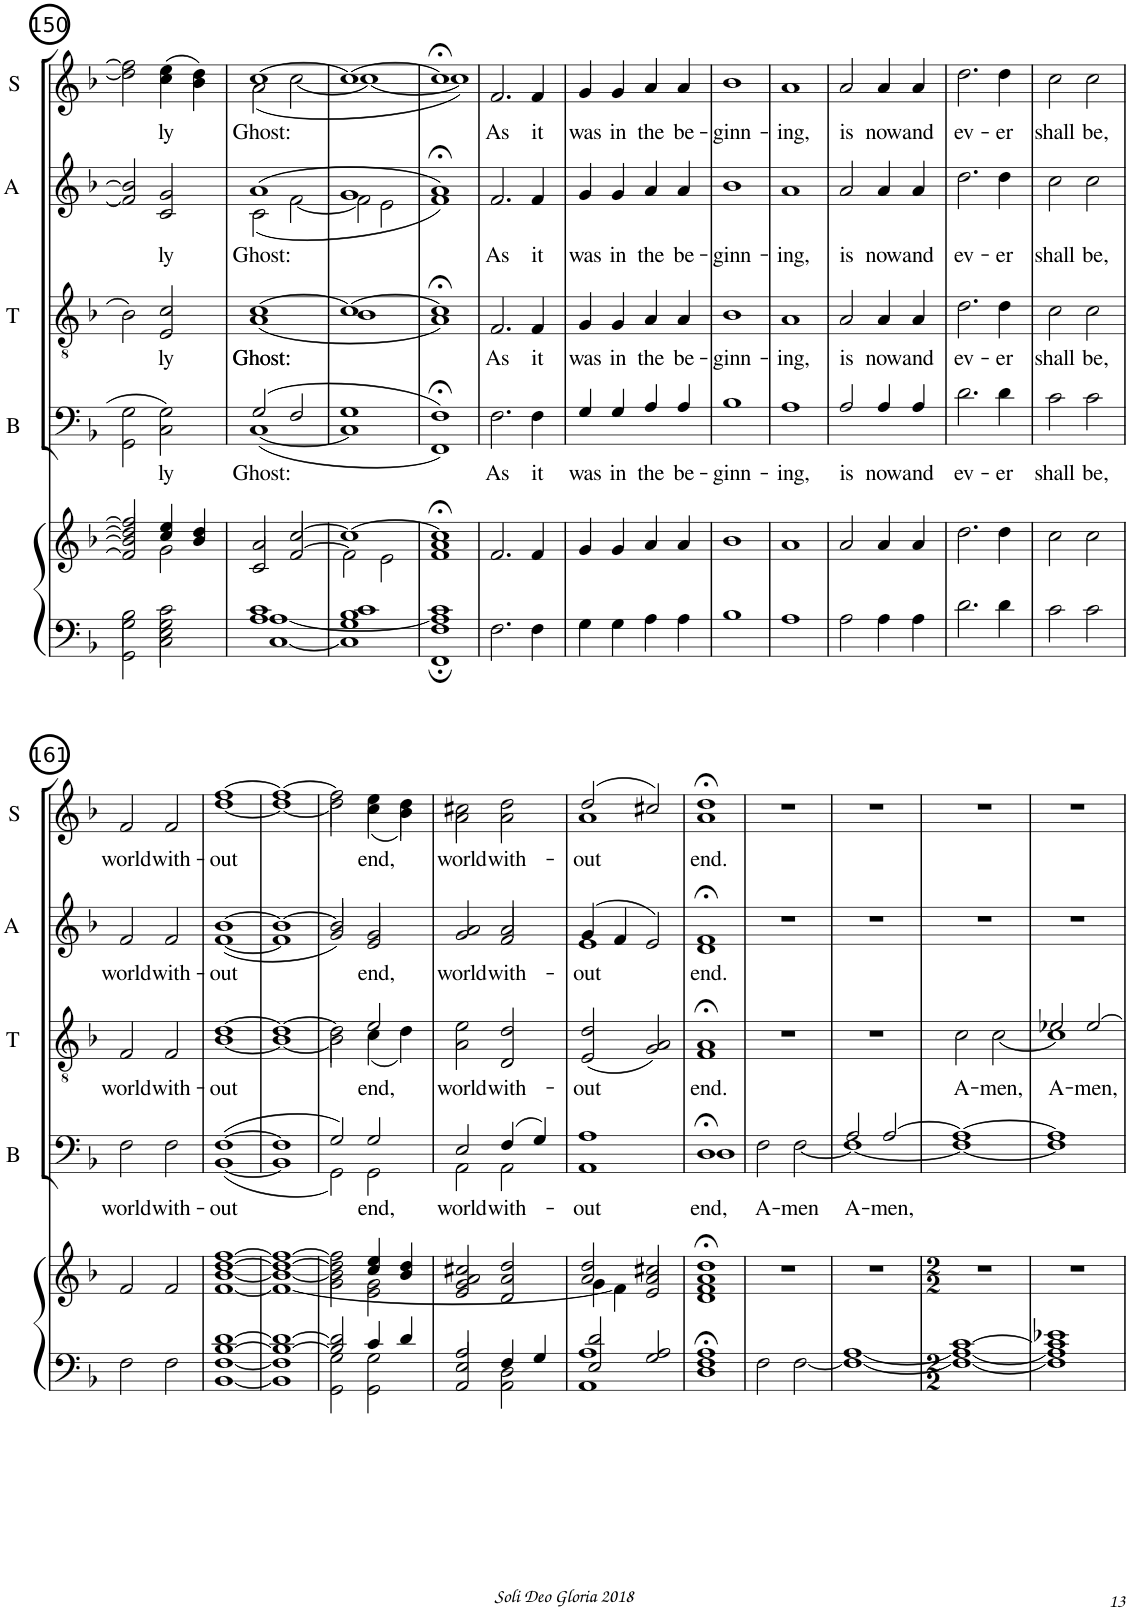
**kern	**kern	**kern	**text	**kern	**text	**kern	**text	**kern	**text
*part6	*part5	*part4	*part4	*part3	*part3	*part2	*part2	*part1	*part1
*staff6	*staff5	*staff4	*staff4	*staff3	*staff3	*staff2	*staff2	*staff1	*staff1
*	*	*I"Bass	*	*I"Tenor	*	*I"Alto	*	*I"Soprano	*
*	*	*I'B	*	*I'T	*	*I'A	*	*I'S	*
!!LO:PB:g=z
*clefF4	*clefG2	*clefF4	*	*clefGv2	*	*clefG2	*	*clefG2	*
*	*	*	*	*ITrd1c2	*	*	*	*	*
*k[b-]	*k[b-]	*k[b-]	*	*k[b-]	*	*k[b-]	*	*k[b-]	*
*F:	*F:	*F:	*	*F:	*	*F:	*	*F:	*
*M4/4	*M4/4	*M2/2	*	*M2/2	*	*M2/2	*	*M2/2	*
=150	=150	=150	=150	=150	=150	=150	=150	=150	=150
*^	*^	*	*	*	*	*	*	*	*
2B-\	2GG\ 2G\	2dd/] 2ff/]	2f/] 2b-/]	2GG\ 2G\	.	2B-\	.	2f/] 2b-/]	.	2dd\] 2ff\]	.
!	!	!	!	!	!LO:LY:b	!	!LO:LY:b	!	!LO:LY:b	!	!LO:LY:b
2E\ 2c\	2C\ 2G\	4cc/ 4ee/	2g\	2C\ 2G\	ly	2E/ 2c/	ly	2c/ 2g/	ly	(>4cc\ 4ee\	ly
.	.	4b-/ 4dd/	.	.	.	.	.	.	.	4b-\ 4dd\)	.
=151	=151	=151	=151	=151	=151	=151	=151	=151	=151	=151	=151
*	*	*	*	*^	*	*	*	*	*	*	*
!	!	!	!	!	!	!LO:LY:b	!	!LO:LY:b	!	!	!	!
*	*	*	*	*	*	*	*^	*	*	*	*	*
!	!	!	!	!	!	!	!	!	!LO:LY:b	!	!LO:LY:b	!	!LO:LY:b
*	*	*	*	*	*	*	*	*	*	*^	*	*^	*
1A 1c	[<1C [<1A	2a/	2c/	(>2G/	(<[<1C	Ghost:	[>1c	(<1A	Ghost:	(>1a	(<2c\	Ghost:	[>1cc	(<2a\	Ghost:
.	.	[>2cc/	[>2f/	2F/	.	.	.	.	.	.	[<2f\	.	.	[<2cc\	.
=152	=152	=152	=152	=152	=152	=152	=152	=152	=152	=152	=152	=152	=152	=152	=152
1G 1B- 1c	1C]	1cc_	2f\]	1G	1C]	.	1c_	1B-	.	1g	2f\]	.	1cc_	1cc_	.
.	.	.	2e\	.	.	.	.	.	.	.	2e\	.	.	.	.
=153	=153	=153	=153	=153	=153	=153	=153	=153	=153	=153	=153	=153	=153	=153	=153
1F 1A] 1c	1FF;	1cc;<]	1f 1a	1F;<)	1FF)	.	1c;<]	1A)	.	1a;<)	1f)	.	1cc;<]	1cc])	.
=154	=154	=154	=154	=154	=154	=154	=154	=154	=154	=154	=154	=154	=154	=154	=154
!	!	!	!	!	!	!LO:LY:b	!	!	!LO:LY:b	!	!	!LO:LY:b	!	!	!LO:LY:b
*v	*v	*	*	*v	*v	*	*v	*v	*	*v	*v	*	*v	*v	*
*	*v	*v	*	*	*	*	*	*	*	*
2.F\	2.f/	2.F\	As	2.F/	As	2.f/	As	2.f/	As
!	!	!	!LO:LY:b	!	!LO:LY:b	!	!LO:LY:b	!	!LO:LY:b
4F\	4f/	4F\	it	4F/	it	4f/	it	4f/	it
=155	=155	=155	=155	=155	=155	=155	=155	=155	=155
!	!	!	!LO:LY:b	!	!LO:LY:b	!	!LO:LY:b	!	!LO:LY:b
4G\	4g/	4G/	was	4G/	was	4g/	was	4g/	was
!	!	!	!LO:LY:b	!	!LO:LY:b	!	!LO:LY:b	!	!LO:LY:b
4G\	4g/	4G/	in	4G/	in	4g/	in	4g/	in
!	!	!	!LO:LY:b	!	!LO:LY:b	!	!LO:LY:b	!	!LO:LY:b
4A\	4a/	4A/	the	4A/	the	4a/	the	4a/	the
!	!	!	!LO:LY:b	!	!LO:LY:b	!	!LO:LY:b	!	!LO:LY:b
4A\	4a/	4A/	be-	4A/	be-	4a/	be-	4a/	be-
=156	=156	=156	=156	=156	=156	=156	=156	=156	=156
!	!	!	!LO:LY:b	!	!LO:LY:b	!	!LO:LY:b	!	!LO:LY:b
1B-	1b-	1B-	-ginn-	1B-	-ginn-	1b-	-ginn-	1b-	-ginn-
=157	=157	=157	=157	=157	=157	=157	=157	=157	=157
!	!	!	!LO:LY:b	!	!LO:LY:b	!	!LO:LY:b	!	!LO:LY:b
1A	1a	1A	-ing,	1A	-ing,	1a	-ing,	1a	-ing,
=158	=158	=158	=158	=158	=158	=158	=158	=158	=158
!	!	!	!LO:LY:b	!	!LO:LY:b	!	!LO:LY:b	!	!LO:LY:b
2A\	2a/	2A/	is	2A/	is	2a/	is	2a/	is
!	!	!	!LO:LY:b	!	!LO:LY:b	!	!LO:LY:b	!	!LO:LY:b
4A\	4a/	4A/	now	4A/	now	4a/	now	4a/	now
!	!	!	!LO:LY:b	!	!LO:LY:b	!	!LO:LY:b	!	!LO:LY:b
4A\	4a/	4A/	and	4A/	and	4a/	and	4a/	and
=159	=159	=159	=159	=159	=159	=159	=159	=159	=159
!	!	!	!LO:LY:b	!	!LO:LY:b	!	!LO:LY:b	!	!LO:LY:b
2.d\	2.dd\	2.d\	ev-	2.d\	ev-	2.dd\	ev-	2.dd\	ev-
!	!	!	!LO:LY:b	!	!LO:LY:b	!	!LO:LY:b	!	!LO:LY:b
4d\	4dd\	4d\	-er	4d\	-er	4dd\	-er	4dd\	-er
=160	=160	=160	=160	=160	=160	=160	=160	=160	=160
!	!	!	!LO:LY:b	!	!LO:LY:b	!	!LO:LY:b	!	!LO:LY:b
2c\	2cc\	2c\	shall	2c\	shall	2cc\	shall	2cc\	shall
!	!	!	!LO:LY:b	!	!LO:LY:b	!	!LO:LY:b	!	!LO:LY:b
2c\	2cc\	2c\	be,	2c\	be,	2cc\	be,	2cc\	be,
!!LO:LB:g=z
=161	=161	=161	=161	=161	=161	=161	=161	=161	=161
*	*	*^	*	*	*	*	*	*	*
!	!	!	!	!LO:LY:b	!	!LO:LY:b	!	!LO:LY:b	!	!LO:LY:b
2F\	2f/	1ryy	2F\	world	2F/	world	2f/	world	2f/	world
!	!	!	!	!LO:LY:b	!	!LO:LY:b	!	!LO:LY:b	!	!LO:LY:b
2F\	2f/	.	2F\	with-	2F/	with-	2f/	with-	2f/	with-
=162	=162	=162	=162	=162	=162	=162	=162	=162	=162	=162
*^	*^	*	*	*	*	*	*	*	*	*
!	!	!	!	!	!	!LO:LY:b	!	!LO:LY:b	!	!LO:LY:b	!	!LO:LY:b
*	*	*	*	*	*	*	*^	*	*^	*	*^	*
[>1B- [>1d	[<1BB- [<1F	[>1dd [>1ff	[<1f [<1b-	(>[>1F	(<[<1BB-	-out	[>1d	[<1B-	-out	[>1b-	(<[<1f	-out	[>1ff	[<1dd	-out
=163	=163	=163	=163	=163	=163	=163	=163	=163	=163	=163	=163	=163	=163	=163	=163
1B-_ 1d_	1BB-] 1F]	1dd_ 1ff_	1f_ 1b-_	1F]	1BB-]	.	1d_	1B-_	.	1b-_	1f]	.	1ff_	1dd_	.
=164	=164	=164	=164	=164	=164	=164	=164	=164	=164	=164	=164	=164	=164	=164	=164
2B-/] 2d/]	2GG\ 2G\	2dd\] 2ff\]	2g\ 2b-\]	2G/)	2GG\)	.	2d\]	2B-\]	.	2b-/]	2g/)	.	2ff\]	2dd\]	.
!	!	!	!	!	!	!LO:LY:b	!	!	!LO:LY:b	!	!	!LO:LY:b	!	!	!LO:LY:b
4c/	2GG\ 2G\	4cc/ 4ee/	2e\ 2g\	2G/	2GG\	end,	2e/	(<4c\	end,	2e/	2g/	end,	4ee\	(<4cc\	end,
4d/	.	4b-/ 4dd/	.	.	.	.	.	4d\)	.	.	.	.	4dd\	4b-\)	.
*	*	*v	*v	*	*	*	*	*	*	*	*	*	*	*	*
=165	=165	=165	=165	=165	=165	=165	=165	=165	=165	=165	=165	=165	=165	=165
!	!	!	!	!	!LO:LY:b	!	!	!LO:LY:b	!	!	!LO:LY:b	!	!	!LO:LY:b
*	*	*	*	*	*	*v	*v	*	*	*	*	*	*	*
2A/	2AA/ 2E/	2e/ 2g/ 2a/ 2cc#X/	2E/	2AA\	world	2A\ 2e\	world	2g/ 2a/	2ryy	world	2cc#X\	2a\	world
!	!	!	!	!	!LO:LY:b	!	!LO:LY:b	!	!	!LO:LY:b	!	!	!LO:LY:b
2AA\ 2D\	4F/	2d/ 2a/ 2dd/	(>4F/	2AA\	with-	2D/ 2d/	with-	2a/	2f/	with-	2dd\	2a\	with-
.	4G/	.	4G/)	.	.	.	.	.	.	.	.	.	.
=166	=166	=166	=166	=166	=166	=166	=166	=166	=166	=166	=166	=166	=166
*	*	*^	*	*	*	*	*	*	*	*	*	*	*
!	!	!	!	!	!	!LO:LY:b	!	!LO:LY:b	!	!	!LO:LY:b	!	!	!LO:LY:b
2E/ 2d/	1AA 1A	2a/ 2dd/	4g\	1A	1AA	-out	(<2E/ 2d/	-out	(>4g/	1e	-out	(>2dd/	1a	-out
.	.	.	4f\]	.	.	.	.	.	4f/	.	.	.	.	.
2G/ 2A/	.	2a/ 2cc#X/	2e/	.	.	.	2G/ 2A/)	.	2e/)	.	.	2cc#X/)	.	.
=167	=167	=167	=167	=167	=167	=167	=167	=167	=167	=167	=167	=167	=167	=167
!	!	!	!	!	!	!LO:LY:b	!	!LO:LY:b	!	!	!LO:LY:b	!	!	!LO:LY:b
1F 1A	1D;<	1a 1dd	1d;< 1f;<	1D;<	1D	end,	1F;< 1A;<	end.	1f;<	1d	end.	1dd;<	1a	end.
=168	=168	=168	=168	=168	=168	=168	=168	=168	=168	=168	=168	=168	=168	=168
!	!	!	!	!	!	!LO:LY:b	!	!	!	!	!	!	!	!
*	*	*	*	*	*	*	*	*	*v	*v	*	*	*	*
*	*	*v	*v	*	*	*	*	*	*	*	*v	*v	*
1ryy	2F\	1r	1ryy	2F\	A-	1r	.	1r	.	1r	.
!	!	!	!	!	!LO:LY:b	!	!	!	!	!	!
.	[2F\	.	.	[2F\	-men	.	.	.	.	.	.
=169	=169	=169	=169	=169	=169	=169	=169	=169	=169	=169	=169
!	!	!	!	!	!LO:LY:b	!	!	!	!	!	!
1ryy	1F_ [1A	1r	2A/	1F_	A-	1r	.	1r	.	1r	.
!	!	!	!	!	!LO:LY:b	!	!	!	!	!	!
.	.	.	[>2A/	.	-men,	.	.	.	.	.	.
=170	=170	=170	=170	=170	=170	=170	=170	=170	=170	=170	=170
*M2/2	*	*M2/2	*	*	*	*	*	*	*	*	*
*	*	*	*	*	*	*^	*	*	*	*	*
!	!	!	!	!	!	!	!	!LO:LY:b	!	!	!	!
[>1c	1F_ 1A_	1r	1A_	1F_	.	1ryy	2c\	A-	1r	.	1r	.
!	!	!	!	!	!	!	!	!LO:LY:b	!	!	!	!
.	.	.	.	.	.	.	[2c\	-men,	.	.	.	.
=171	=171	=171	=171	=171	=171	=171	=171	=171	=171	=171	=171	=171
!	!	!	!	!	!	!	!	!LO:LY:b	!	!	!	!
1c] 1e-X	1F] 1A]	1r	1A]	1F]	.	2e-X/	1c]	A-	1r	.	1r	.
!	!	!	!	!	!	!	!	!LO:LY:b	!	!	!	!
.	.	.	.	.	.	[>2e-/	.	-men,	.	.	.	.
*	*	*	*v	*v	*	*	*	*	*	*	*	*
*v	*v	*	*	*	*v	*v	*	*	*	*	*
=	=	=	=	=	=	=	=	=	=
*-	*-	*-	*-	*-	*-	*-	*-	*-	*-
